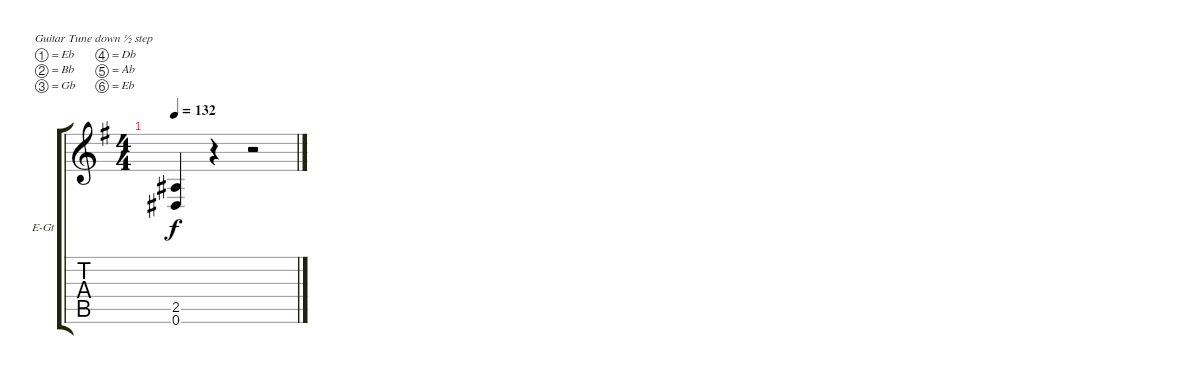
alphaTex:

\bracketExtendMode groupsimilarinstruments
\firstSystemTrackNameOrientation horizontal
\otherSystemsTrackNameOrientation horizontal
\track ("Guitar 1" "E-Gt") {instrument distortionguitar}
\staff {score tabs}
\tuning (Eb4 Bb3 Gb3 Db3 Ab2 Eb2)
\ts (4 4)
\tempo 132
\clef g2
\scale
1.05549
\ks g
(0.6 2.5).4{dy f} r.4 r.2
